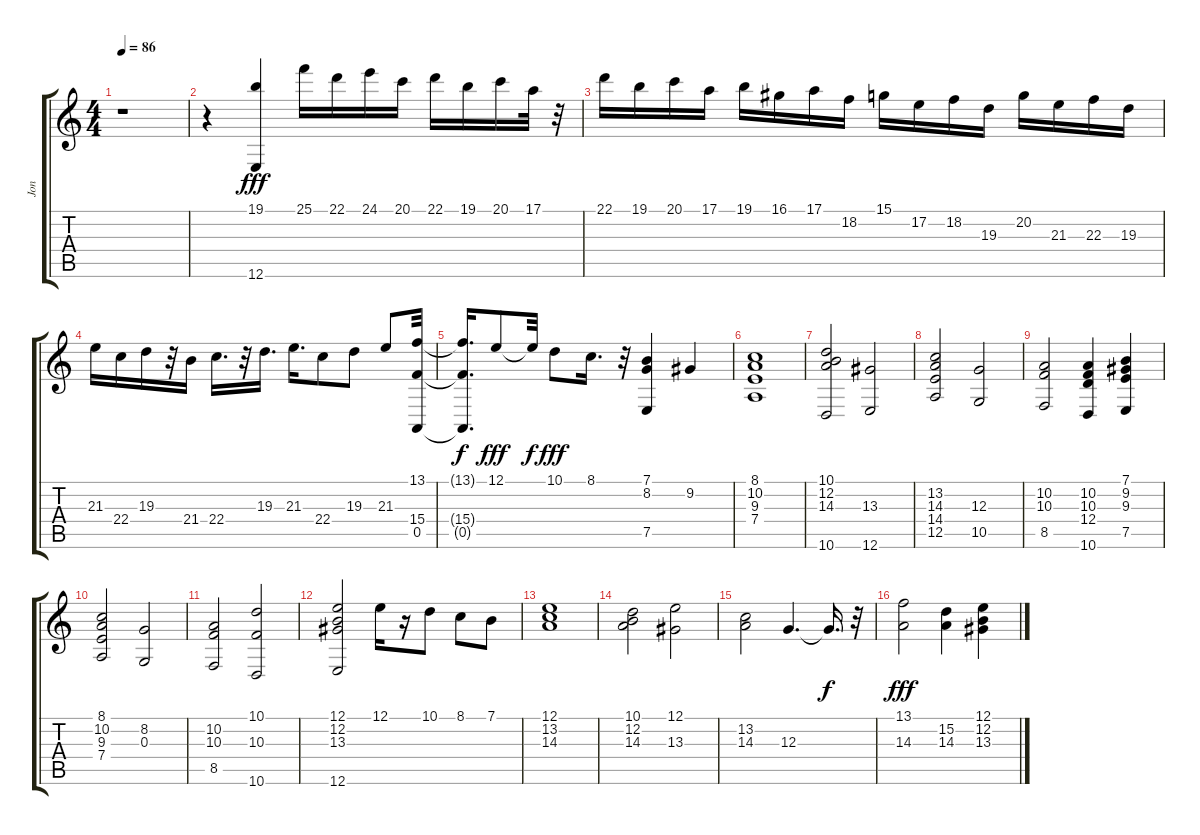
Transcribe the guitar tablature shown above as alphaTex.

\track ("Jon" "Jon") {instrument drawbarorgan}
\staff {score tabs}
\tuning (E4 B3 G3 D3 A2 E2) {hide}
\ts (4 4)
\tempo 86
\clef g2
\ks c
r.1{dy fff instrument drawbarorgan} |
r.4 (19.1 12.6).4{volume 9 instrument drawbarorgan} 25.1.16 22.1.16 24.1.16 20.1.16 22.1.16 19.1.16 20.1.16 17.1.32 r.32 |
22.1.16 19.1.16 20.1.16 17.1.16 19.1.16 16.1.16 17.1.16 18.2.16 15.1.16 17.2.16 18.2.16 19.3.16 20.2.16 21.3.16 22.3.16 19.3.16 |
21.3.16 22.4.16 19.3.16 r.32 21.4.16 22.4.16{d} r.32 19.3.16{d} 21.3.16{d} 22.4.8 19.3.8 21.3.8 (13.1 15.4 0.5).32 |
(13.1{t} 15.4{t} 0.5{t}).16{d dy f} 12.1.8{dy fff} 12.1{t}.32{dy f} 10.1.8{dy fff} 8.1.16{d} r.32 (7.1 8.2 7.5).4 9.2.4 |
(8.1 10.2 9.3 7.4).1 |
(10.1 12.2 14.3 10.6).2 (13.3 12.6).2 |
(13.2 14.3 14.4 12.5).2 (12.3 10.5).2 |
(10.2 10.3 8.5).2 (10.2 10.3 12.4 10.6).4 (7.1 9.2 9.3 7.5).4 |
(8.1 10.2 9.3 7.4).2 (8.2 0.3).2 |
(10.2 10.3 8.5).2 (10.1 10.3 10.6).2 |
(12.1 12.2 13.3 12.6).2 12.1.16 r.16 10.1.8 8.1.8 7.1.8 |
(12.1 13.2 14.3).1 |
(10.1 12.2 14.3).2 (12.1 13.3).2 |
(13.2 14.3).2 12.3.4{d} 12.3{t}.16{d dy f} r.32 |
(13.1 14.3).2{dy fff} (15.2 14.3).4 (12.1 12.2 13.3).4
